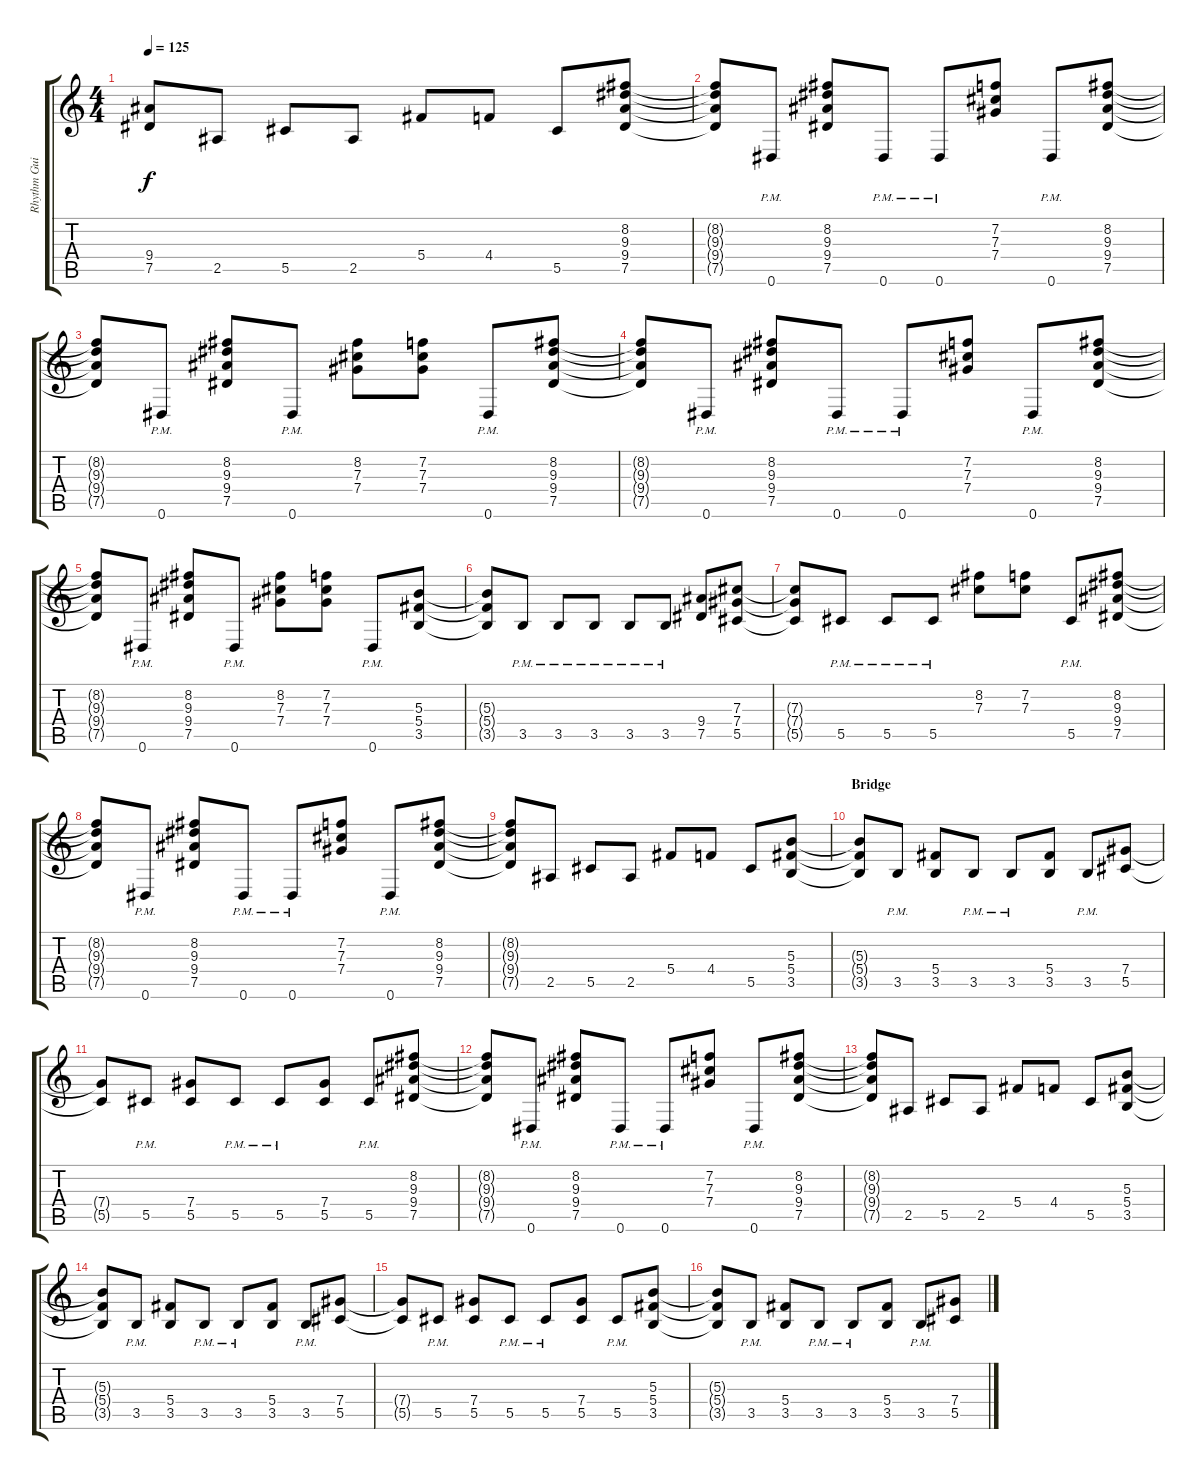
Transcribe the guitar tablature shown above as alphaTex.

\track ("Rhythm Guitar" "Rhythm Gui") {instrument distortionguitar}
\staff {score tabs}
\tuning (Eb4 Bb3 Gb3 Db3 Ab2 Eb2) {hide}
\ts (4 4)
\tempo 125
\clef g2
\ks c
(9.4{t} 7.5{t}).8{dy f} 2.5.8 5.5.8 2.5.8 5.4.8 4.4.8 5.5.8 (8.2 9.3 9.4 7.5).8 |
(8.2{t} 9.3{t} 9.4{t} 7.5{t}).8 0.6{pm}.8 (8.2 9.3 9.4 7.5).8 0.6{pm}.8 0.6{pm}.8 (7.2 7.3 7.4).8 0.6{pm}.8 (8.2 9.3 9.4 7.5).8 |
(8.2{t} 9.3{t} 9.4{t} 7.5{t}).8 0.6{pm}.8 (8.2 9.3 9.4 7.5).8 0.6{pm}.8 (8.2 7.3 7.4).8 (7.2 7.3 7.4).8 0.6{pm}.8 (8.2 9.3 9.4 7.5).8 |
(8.2{t} 9.3{t} 9.4{t} 7.5{t}).8 0.6{pm}.8 (8.2 9.3 9.4 7.5).8 0.6{pm}.8 0.6{pm}.8 (7.2 7.3 7.4).8 0.6{pm}.8 (8.2 9.3 9.4 7.5).8 |
(8.2{t} 9.3{t} 9.4{t} 7.5{t}).8 0.6{pm}.8 (8.2 9.3 9.4 7.5).8 0.6{pm}.8 (8.2 7.3 7.4).8 (7.2 7.3 7.4).8 0.6{pm}.8 (5.3 5.4 3.5).8 |
(5.3{t} 5.4{t} 3.5{t}).8 3.5{pm}.8 3.5{pm}.8 3.5{pm}.8 3.5{pm}.8 3.5{pm}.8 (9.4 7.5).8 (7.3 7.4 5.5).8 |
(7.3{t} 7.4{t} 5.5{t}).8 5.5{pm}.8 5.5{pm}.8 5.5{pm}.8 (8.2 7.3).8 (7.2 7.3).8 5.5{pm}.8 (8.2 9.3 9.4 7.5).8 |
(8.2{t} 9.3{t} 9.4{t} 7.5{t}).8 0.6{pm}.8 (8.2 9.3 9.4 7.5).8 0.6{pm}.8 0.6{pm}.8 (7.2 7.3 7.4).8 0.6{pm}.8 (8.2 9.3 9.4 7.5).8 |
(8.2{t} 9.3{t} 9.4{t} 7.5{t}).8 2.5.8 5.5.8 2.5.8 5.4.8 4.4.8 5.5.8 (5.3 5.4 3.5).8 |
\section ("" "Bridge")
(5.3{t} 5.4{t} 3.5{t}).8 3.5{pm}.8 (5.4 3.5).8 3.5{pm}.8 3.5{pm}.8 (5.4 3.5).8 3.5{pm}.8 (7.4 5.5).8 |
(7.4{t} 5.5{t}).8 5.5{pm}.8 (7.4 5.5).8 5.5{pm}.8 5.5{pm}.8 (7.4 5.5).8 5.5{pm}.8 (8.2 9.3 9.4 7.5).8 |
(8.2{t} 9.3{t} 9.4{t} 7.5{t}).8 0.6{pm}.8 (8.2 9.3 9.4 7.5).8 0.6{pm}.8 0.6{pm}.8 (7.2 7.3 7.4).8 0.6{pm}.8 (8.2 9.3 9.4 7.5).8 |
(8.2{t} 9.3{t} 9.4{t} 7.5{t}).8 2.5.8 5.5.8 2.5.8 5.4.8 4.4.8 5.5.8 (5.3 5.4 3.5).8 |
(5.3{t} 5.4{t} 3.5{t}).8 3.5{pm}.8 (5.4 3.5).8 3.5{pm}.8 3.5{pm}.8 (5.4 3.5).8 3.5{pm}.8 (7.4 5.5).8 |
(7.4{t} 5.5{t}).8 5.5{pm}.8 (7.4 5.5).8 5.5{pm}.8 5.5{pm}.8 (7.4 5.5).8 5.5{pm}.8 (5.3 5.4 3.5).8 |
(5.3{t} 5.4{t} 3.5{t}).8 3.5{pm}.8 (5.4 3.5).8 3.5{pm}.8 3.5{pm}.8 (5.4 3.5).8 3.5{pm}.8 (7.4 5.5).8
